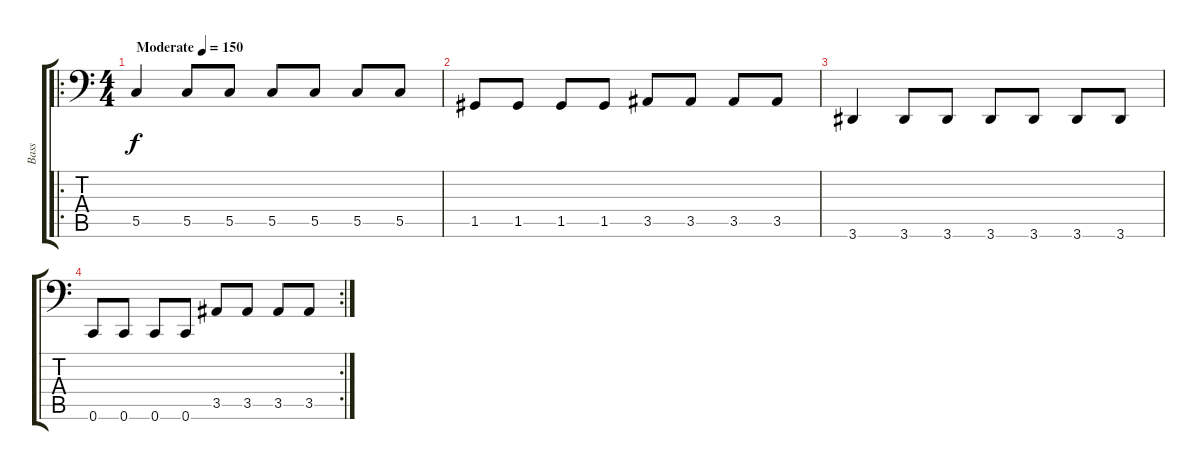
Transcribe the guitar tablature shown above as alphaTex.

\track ("Bass" "Bass") {instrument electricbasspick}
\staff {score tabs}
\tuning (D3 A2 F2 C2 G1 C1) {hide}
\ro
\ts (4 4)
\tempo (150 "Moderate")
\clef f4
\ks c
5.5.4{dy f instrument electricbasspick} 5.5.8 5.5.8 5.5.8 5.5.8 5.5.8 5.5.8 |
1.5.8 1.5.8 1.5.8 1.5.8 3.5.8 3.5.8 3.5.8 3.5.8 |
3.6.4 3.6.8 3.6.8 3.6.8 3.6.8 3.6.8 3.6.8 |
\rc 2
0.6.8 0.6.8 0.6.8 0.6.8 3.5.8 3.5.8 3.5.8 3.5.8
